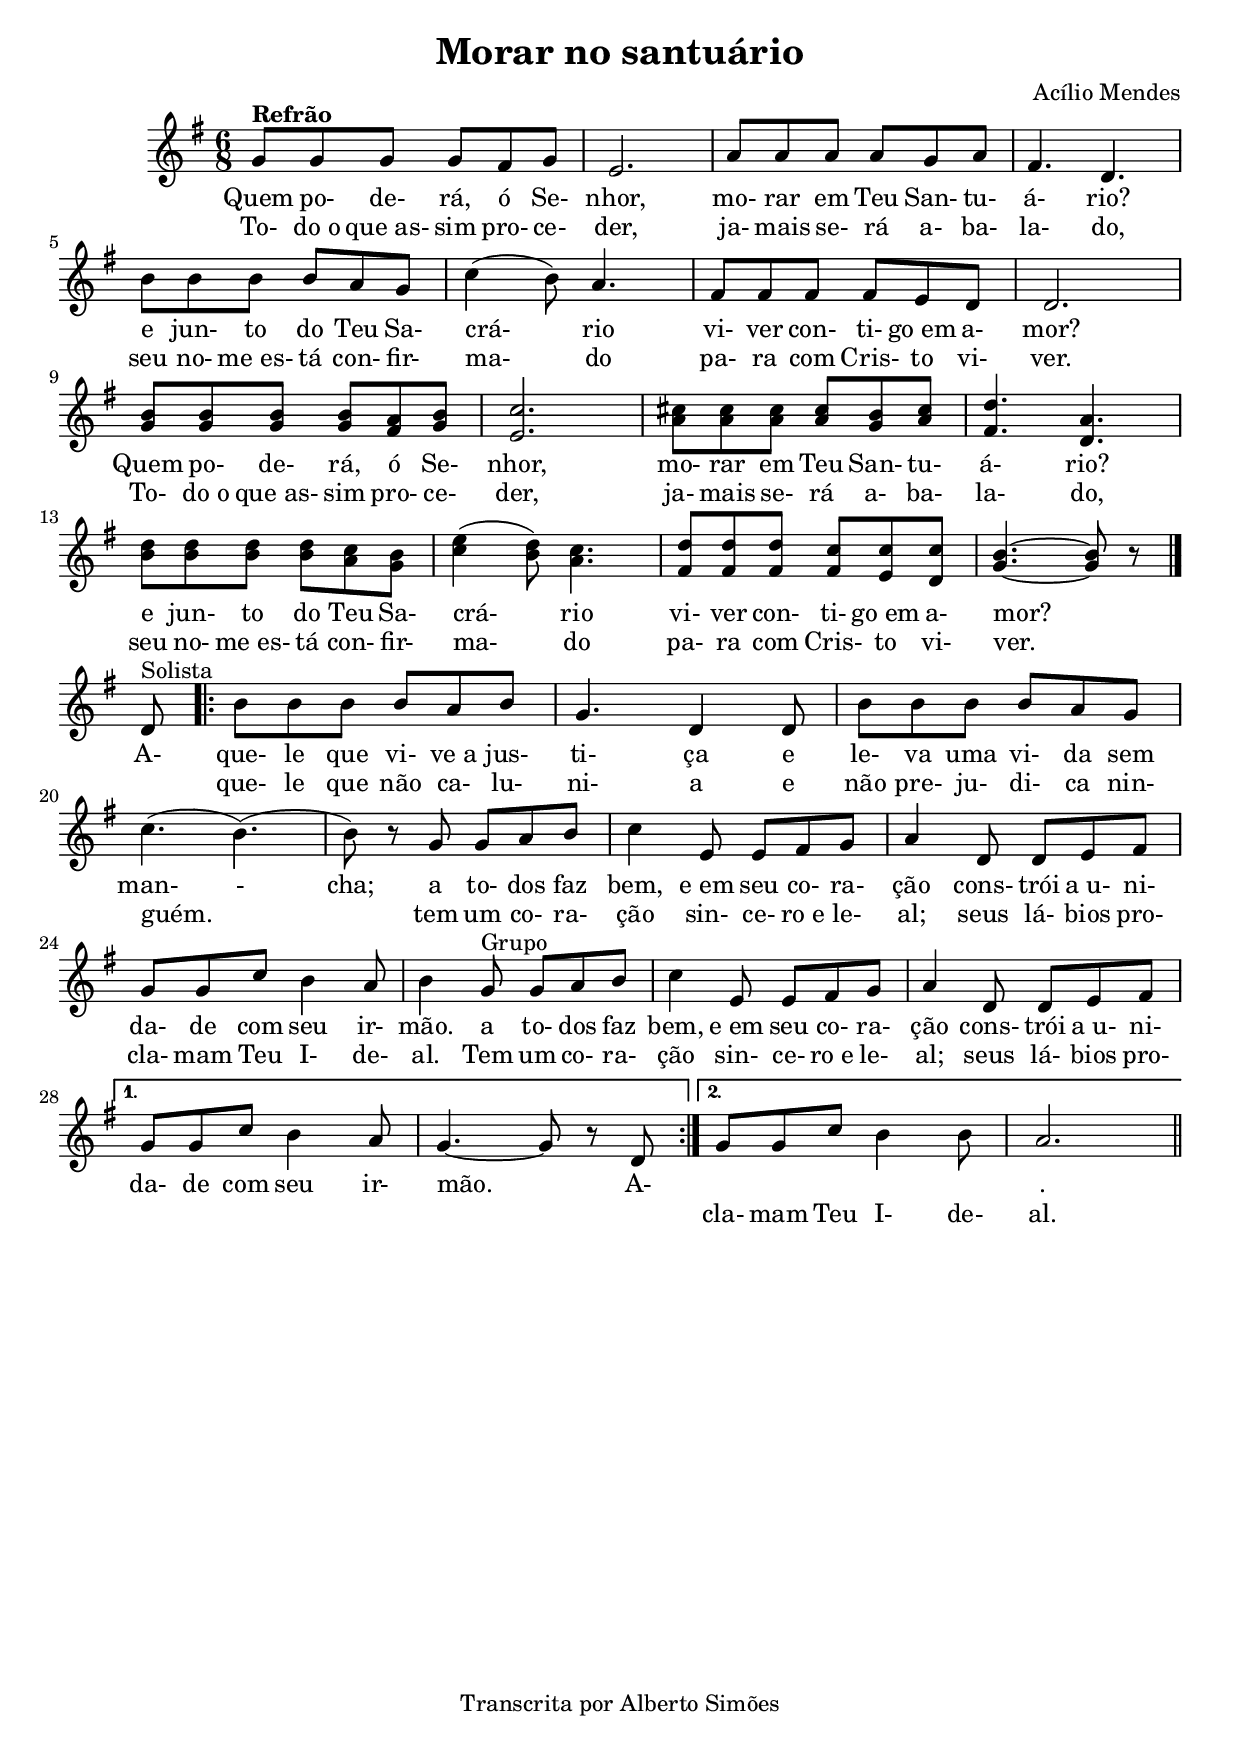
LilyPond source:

\version "2.14.0"

\header {
  title = "Morar no santuário"
  composer = "Acílio Mendes"
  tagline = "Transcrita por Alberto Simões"

  ocasioes = "misc,ofertorio"
  seccao   = "ofertorio"

}

melody = \relative c'' {
  \time 6/8
  \key g \major

  g8^\markup{\bold{Refrão}}[ g g] g[ fis g] | e2. |
  a8[ a a] a[ g a] | fis4. d4. |

  b'8[ b b] b[ a g] | c4( b8) a4. |
  fis8[ fis fis] fis[ e d] | d2. 

  <g b>8[ <g b> <g b>] <g b>[ <fis a> <g b>] | <e c'>2. |
  <a cis>8[ <a cis> <a cis>] <a cis>[ <g b> <a cis>] | <fis d'>4. <d a'>4. |

  <b' d>8[ <b d> <b d>] <b d>[ <a c> <g b>] | <c e>4( <b d>8) <a c>4. |
  <fis d'>8[ <fis d'> <fis d'>] <fis c'>[ <e c'> <d c'>] |
   <g b>4. ~ <g b>8 r8 \bar "|."

  \break

   d8^\markup{Solista}
  \repeat volta 2 {
    b'8[ b b] b[ a b] | g4. d4 d8 | b'8[ b b] b[ a g] | c4.( b4.)( |
    b8) r8 g8 g[ a b] | c4 e,8 e8[ fis g] | a4 d,8 d[ e fis] | g[ g c] b4 a8 |

    b4 g8^\markup{Grupo} g[ a b] | c4 e,8 e[ fis g] | a4 d,8 d[ e fis]
  }
  \alternative {
    { g8[ g c] b4 a8 | g4. ~ g8 r d }
    { g8[ g c] b4 b8 | a2. }
  }
                                          \bar "||"
}

text = \lyricmode {
  Quem po- de- rá, ó Se- nhor, mo- rar em Teu San- tu- á- rio?
  e jun- to do Teu Sa- crá- rio vi- ver con- ti- go_em a- mor?

  Quem po- de- rá, ó Se- nhor, mo- rar em Teu San- tu- á- rio?
  e jun- to do Teu Sa- crá- rio vi- ver con- ti- go_em a- mor?

  A- que- le que vi- ve_a jus- ti- ça e le- va uma vi- da 
    \set ignoreMelismata = ##t  sem man- - cha;   \set ignoreMelismata = ##f 
  a to- dos faz bem, e_em seu co- ra- ção cons- trói a_u- ni- da- de com seu ir- mão.
  a to- dos faz bem, e_em seu co- ra- ção cons- trói a_u- ni- da- de com seu ir- mão.
  A- \repeat unfold 5 { \skip1 }"."
}

textF = \lyricmode {
  To- do_o que_as- sim pro- ce- der,
  ja- mais se- rá a- ba- la- do,
  seu no- me_es- tá con- fir- ma- do
  pa- ra com Cris- to vi- ver.

  To- do_o que_as- sim pro- ce- der,
  ja- mais se- rá a- ba- la- do,
  seu no- me_es- tá con- fir- ma- do
  pa- ra com Cris- to vi- ver.

  \skip1 que- le que não ca- lu- ni- a e não pre- ju- di- ca nin- guém.
  tem um co- ra- ção sin- ce- ro_e le- al; seus lá- bios pro- cla- mam Teu
  I- de- al. 
  Tem um co- ra- ção sin- ce- ro_e le- al; seus lá- bios pro- 
  \repeat unfold 7 { \skip1 }
  cla- mam Teu I- de- al. 
}


\score {
  <<
    \new Voice = "mel" \melody    
    \new Lyrics \lyricsto mel \text
    \new Lyrics \lyricsto mel \textF
  >>
  \layout {
    \context {
      \Staff \RemoveEmptyStaves 
      \override VerticalAxisGroup #'remove-first = ##t
    }
  }
  \midi {
    \context {
      \Score
      tempoWholesPerMinute = #(ly:make-moment 90 4)
    }
  }
}


